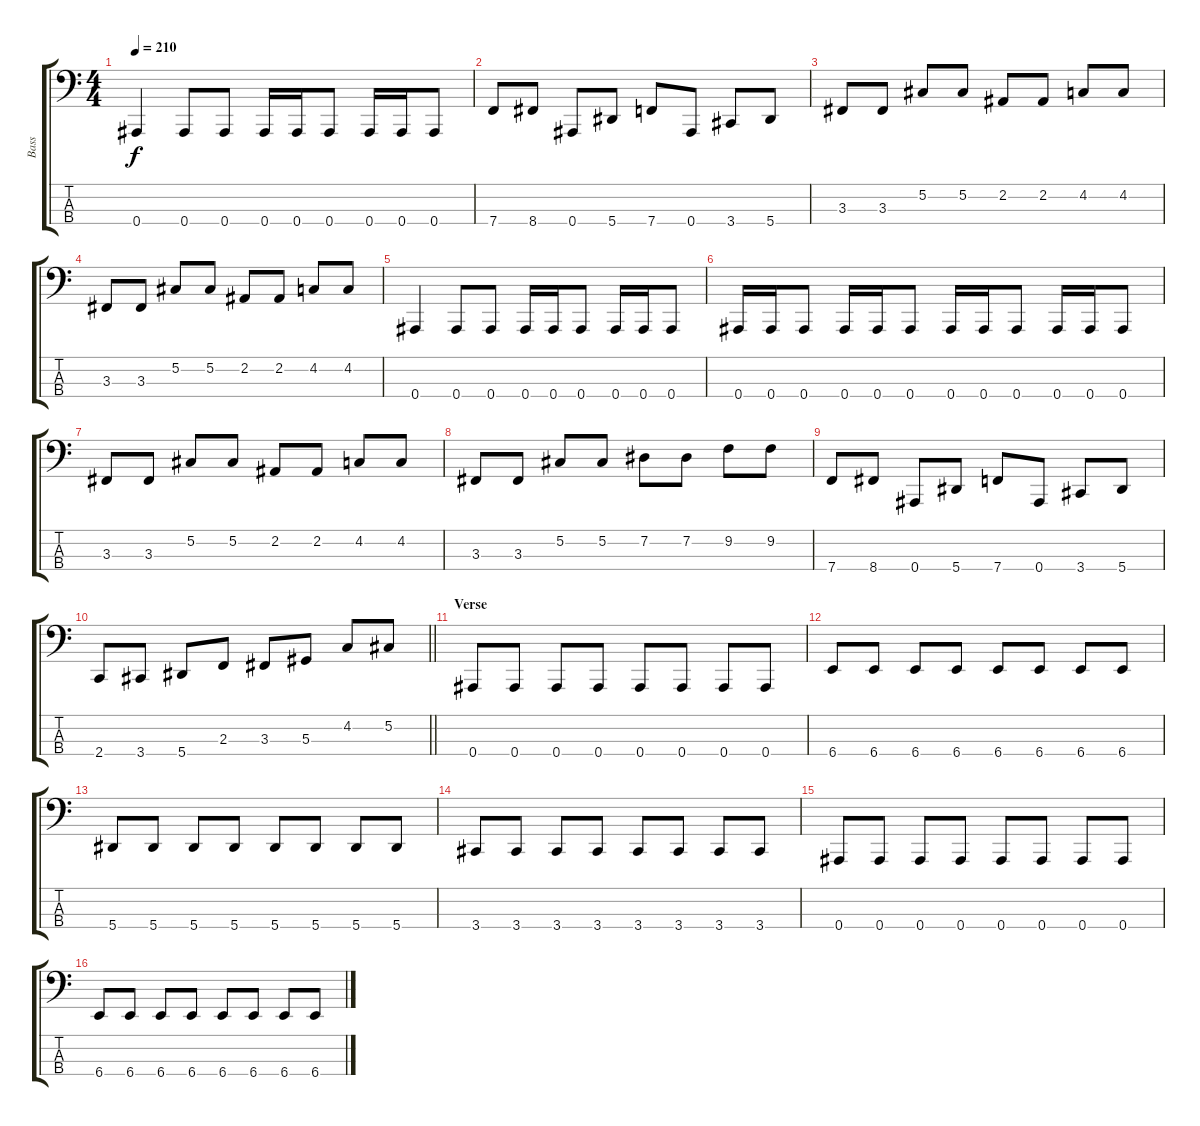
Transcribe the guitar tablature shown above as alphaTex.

\track ("Bass" "Bass") {instrument electricbassfinger}
\staff {score tabs}
\tuning (Db2 Ab1 Eb1 Bb0) {hide}
\ts (4 4)
\tempo 210
\clef f4
\ks c
0.4.4{dy f} 0.4.8 0.4.8 0.4.16 0.4.16 0.4.8 0.4.16 0.4.16 0.4.8 |
7.4.8 8.4.8 0.4.8 5.4.8 7.4.8 0.4.8 3.4.8 5.4.8 |
3.3.8 3.3.8 5.2.8 5.2.8 2.2.8 2.2.8 4.2.8 4.2.8 |
3.3.8 3.3.8 5.2.8 5.2.8 2.2.8 2.2.8 4.2.8 4.2.8 |
0.4.4 0.4.8 0.4.8 0.4.16 0.4.16 0.4.8 0.4.16 0.4.16 0.4.8 |
0.4.16 0.4.16 0.4.8 0.4.16 0.4.16 0.4.8 0.4.16 0.4.16 0.4.8 0.4.16 0.4.16 0.4.8 |
3.3.8 3.3.8 5.2.8 5.2.8 2.2.8 2.2.8 4.2.8 4.2.8 |
3.3.8 3.3.8 5.2.8 5.2.8 7.2.8 7.2.8 9.2.8 9.2.8 |
7.4.8 8.4.8 0.4.8 5.4.8 7.4.8 0.4.8 3.4.8 5.4.8 |
\barLineRight lightlight
2.4.8 3.4.8 5.4.8 2.3.8 3.3.8 5.3.8 4.2.8 5.2.8 |
\section ("" "Verse")
0.4.8 0.4.8 0.4.8 0.4.8 0.4.8 0.4.8 0.4.8 0.4.8 |
6.4.8 6.4.8 6.4.8 6.4.8 6.4.8 6.4.8 6.4.8 6.4.8 |
5.4.8 5.4.8 5.4.8 5.4.8 5.4.8 5.4.8 5.4.8 5.4.8 |
3.4.8 3.4.8 3.4.8 3.4.8 3.4.8 3.4.8 3.4.8 3.4.8 |
0.4.8 0.4.8 0.4.8 0.4.8 0.4.8 0.4.8 0.4.8 0.4.8 |
6.4.8 6.4.8 6.4.8 6.4.8 6.4.8 6.4.8 6.4.8 6.4.8
